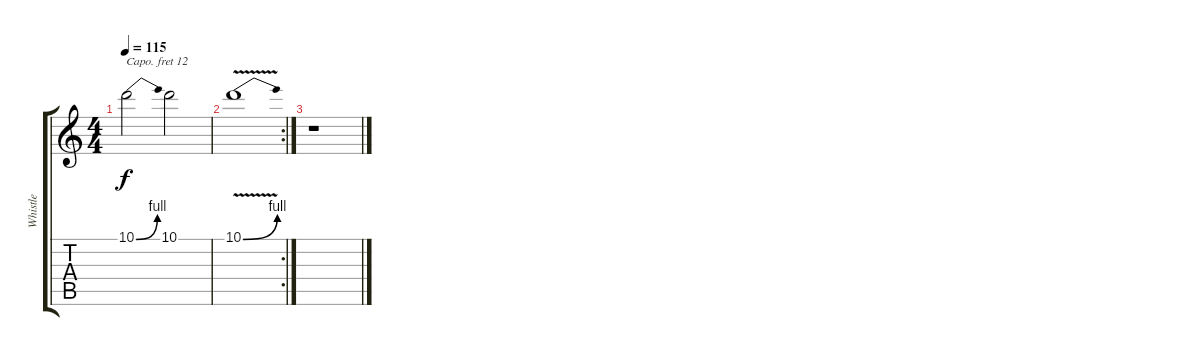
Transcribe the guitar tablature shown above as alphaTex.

\track ("Whistle" "Whistle") {instrument panflute}
\staff {score tabs}
\capo 12
\tuning (E4 B3 G3 D3 A2 E2) {hide}
\ts (4 4)
\tempo 115
\clef g2
\ks c
10.1{be (bend 0 0 60 4)}.2{dy f} 10.1.2 |
\rc 2
10.1{be (bend 0 0 60 4) v}.1 |
r.1
